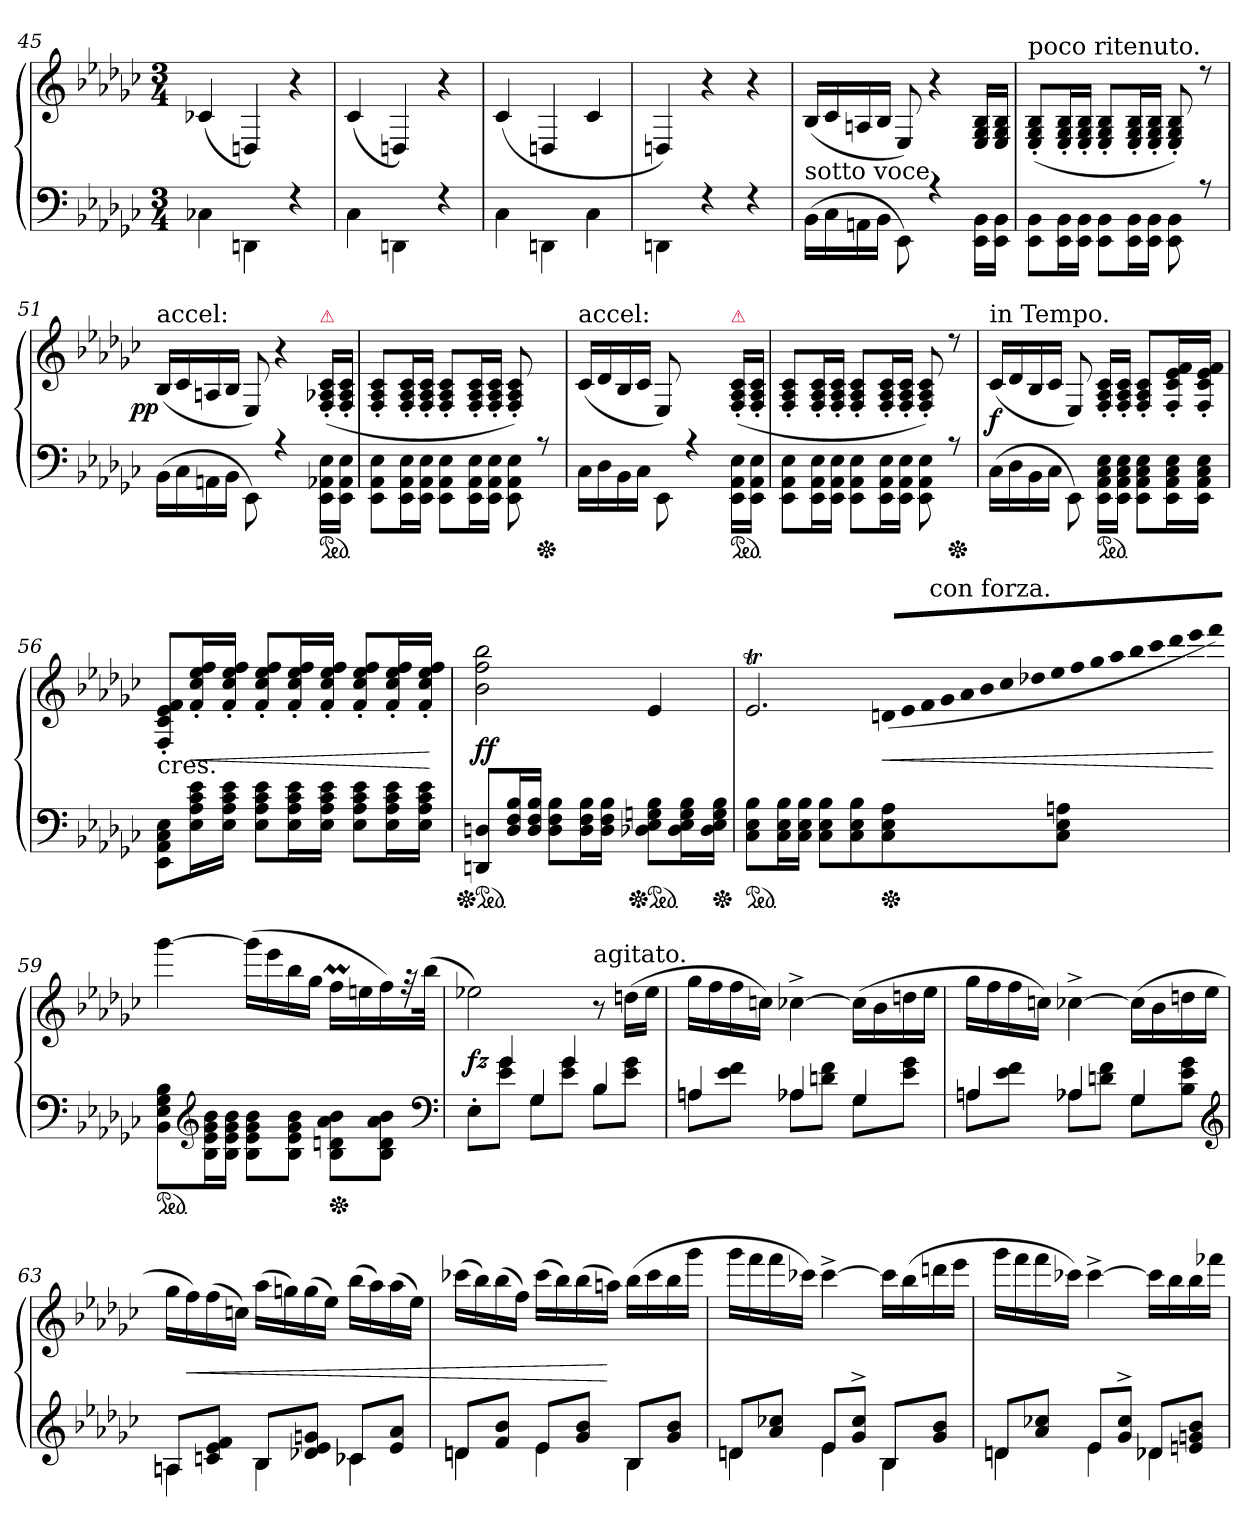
**kern	**kern	**dynam
*part1	*part1	*part1
*staff2	*staff1	*staff1/2
*clefF4	*clefG2	*
*k[b-e-a-d-g-c-]	*k[b-e-a-d-g-c-]	*
*e-:	*e-:	*
*M3/4	*M3/4	*
=45	=45	=45
4C-X\	(>4c-X/	.
4DDn\	4Dn/)	.
4rF	4r	.
=46	=46	=46
4C-\	(>4c-/	.
4DDn\	4Dn/)	.
4rF	4r	.
=47	=47	=47
4C-\	(>4c-/	.
4DDn\	4Dn/	.
4C-\	4c-/	.
=48	=48	=48
4DDn\	4Dn/)	.
4rF	4r	.
4rF	4r	.
=49	=49	=49
!	!LO:TX:b:t=sotto voce	!
(<16BB-\LL	(>16B-/LL	.
16C-\	16c-/	.
16AAn\	16An/	.
16BB-\JJ	16B-/JJ	.
8EE-\)	8E-/)	.
4rA	4r	.
16EE-\ 16BB-\LL	16E-/ 16G-/ 16B-/LL	.
16EE-\ 16BB-\JJ	16E-/ 16G-/ 16B-/JJ	.
=50	=50	=50
!	!LO:TX:a:t=poco ritenuto.	!
8EE-\ 8BB-\L	(>8E-'>/ 8G-'>/ 8B-'>/L	.
16EE-\ 16BB-\L	16E-'>/ 16G-'>/ 16B-'>/L	.
16EE-\ 16BB-\JJ	16E-'>/ 16G-'>/ 16B-'>/JJ	.
8EE-\ 8BB-\L	8E-'>/ 8G-'>/ 8B-'>/L	.
16EE-\ 16BB-\L	16E-'>/ 16G-'>/ 16B-'>/L	.
16EE-\ 16BB-\JJ	16E-'>/ 16G-'>/ 16B-'>/JJ	.
8EE-\ 8BB-\	8E-'>/ 8G-'>/ 8B-'>/)	.
8rA	8rdd	.
=51	=51	=51
!	!LO:TX:a:t=accel&colon;	!
!	!	!LO:DY:rj
(<16BB-\LL	(>16B-/LL	pp
16C-\	16c-/	.
16AAn\	16An/	.
16BB-\JJ	16B-/JJ	.
8EE-\)	8E-/)	.
4rA	4r	.
!	!LO:TX:a:color=crimson:t=⚠	!
*ped	*	*
16EE-\ 16AA-X\ 16E-\LL	(>16F'>/ 16A-X'>/ 16c-'>/LL	.
16EE-\ 16AA-\ 16E-\JJ	16F'>/ 16A-'>/ 16c-'>/JJ	.
=52	=52	=52
8EE-\ 8AA-\ 8E-\L	8F'>/ 8A-'>/ 8c-'>/L	.
16EE-\ 16AA-\ 16E-\L	16F'>/ 16A-'>/ 16c-'>/L	.
16EE-\ 16AA-\ 16E-\JJ	16F'>/ 16A-'>/ 16c-'>/JJ	.
8EE-\ 8AA-\ 8E-\L	8F'>/ 8A-'>/ 8c-'>/L	.
16EE-\ 16AA-\ 16E-\L	16F'>/ 16A-'>/ 16c-'>/L	.
16EE-\ 16AA-\ 16E-\JJ	16F'>/ 16A-'>/ 16c-'>/JJ	.
8EE-\ 8AA-\ 8E-\	8F'>/ 8A-'>/ 8c-'>/)	.
*Xped	*	*
8rA	8rddyy	.
=53	=53	=53
!	!LO:TX:a:t=accel&colon;	!
16C-\LL	(>16c-/LL	.
16D-\	16d-/	.
16BB-\	16B-/	.
16C-\JJ	16c-/JJ	.
8EE-\	8E-/)	.
4rA	4ryy	.
!	!LO:TX:a:color=crimson:t=⚠	!
*ped	*	*
16EE-\ 16AA-\ 16E-\LL	(>16F'>/ 16A-'>/ 16c-'>/LL	.
16EE-\ 16AA-\ 16E-\JJ	16F'>/ 16A-'>/ 16c-'>/JJ	.
=54	=54	=54
8EE-\ 8AA-\ 8E-\L	8F'>/ 8A-'>/ 8c-'>/L	.
16EE-\ 16AA-\ 16E-\L	16F'>/ 16A-'>/ 16c-'>/L	.
16EE-\ 16AA-\ 16E-\JJ	16F'>/ 16A-'>/ 16c-'>/JJ	.
8EE-\ 8AA-\ 8E-\L	8F'>/ 8A-'>/ 8c-'>/L	.
16EE-\ 16AA-\ 16E-\L	16F'>/ 16A-'>/ 16c-'>/L	.
16EE-\ 16AA-\ 16E-\JJ	16F'>/ 16A-'>/ 16c-'>/JJ	.
8EE-\ 8AA-\ 8E-\	8F'>/ 8A-'>/ 8c-'>/)	.
*Xped	*	*
8rA	8rdd	.
=55	=55	=55
!	!LO:TX:a:t=in Tempo.	!
(<16C-\LL	(>16c-/LL	f
16D-\	16d-/	.
16BB-\	16B-/	.
16C-\JJ	16c-/JJ	.
8EE-\)	8E-/)	.
*ped	*	*
16EE-\ 16AA-\ 16C-\ 16E-\LL	16F'>/ 16A-'>/ 16c-'>/LL	.
16EE-\ 16AA-\ 16C-\ 16E-\JJ	16F'>/ 16A-'>/ 16c-'>/JJ	.
8EE-\ 8AA-\ 8C-\ 8E-\L	8F'>/ 8A-'>/ 8c-'>/L	.
16EE-\ 16AA-\ 16C-\ 16E-\L	16F'>/ 16c-'>/ 16e-'>/ 16f'>/L	.
16EE-\ 16AA-\ 16C-\ 16E-\JJ	16F'>/ 16c-'>/ 16e-'>/ 16f'>/JJ	.
=56	=56	=56
!	!LO:TX:c:t=cres.	!
8EE-\ 8AA-\ 8C-\ 8E-\L	8F'>/ 8c-'>/ 8e-'>/ 8f'>/L	.
16E- 16A- 16c- 16e-L	16f'< 16cc-'< 16ee-'< 16ff'<L	<
16E- 16A- 16c- 16e-JJ	16f'< 16cc-'< 16ee-'< 16ff'<JJ	.
8E- 8A- 8c- 8e-L	8f'</ 8cc-'</ 8ee-'</ 8ff'</L	.
16E- 16A- 16c- 16e-L	16f'</ 16cc-'</ 16ee-'</ 16ff'</L	.
16E- 16A- 16c- 16e-JJ	16f'</ 16cc-'</ 16ee-'</ 16ff'</JJ	.
8E- 8A- 8c- 8e-L	8f'</ 8cc-'</ 8ee-'</ 8ff'</L	.
16E- 16A- 16c- 16e-L	16f'</ 16cc-'</ 16ee-'</ 16ff'</L	.
16E- 16A- 16c- 16e-JJ	16f'</ 16cc-'</ 16ee-'</ 16ff'</JJ	.
.	.	[
=57	=57	=57
*Xped	*	*
*ped	*	*
8DDn 8DnL	2b- 2ff 2bb-	ff
16D 16F 16B-L	.	.
16D 16F 16B-JJ	.	.
8D 8F 8B-L	.	.
16D 16F 16B-L	.	.
16D 16F 16B-JJ	.	.
*Xped	*	*
*ped	*	*
8D-X 8E- 8Gn 8B-L	4e-	.
16D- 16E- 16G 16B-L	.	.
*Xped	*	*
16D- 16E- 16G 16B-JJ	.	.
=58	=58	=58
!	!LO:N:vis=2.	!
*ped	*	*
8C- 8E- 8B-L	2e-T	.
16C- 16E- 16B-L	.	.
16C- 16E- 16B-JJ	.	.
8C- 8E- 8B-L	.	.
8C- 8E- 8B-	.	.
*	*Xtuplet	*
!	!LO:N:vis=8	!
*Xped	*	*
8C- 8E- 8A-	(<68dn!/L	<
!	!LO:N:vis=8	!
.	68e-!/	.
!	!LO:N:vis=8	!
.	68f!/	.
!	!LO:TX:a:t=con forza.	!
!	!LO:N:vis=8	!
.	68g-!/	.
!	!LO:N:vis=8	!
.	68a-!/	.
!	!LO:N:vis=8	!
.	68b-!/	.
!	!LO:N:vis=8	!
.	68cc-!/	.
!	!LO:N:vis=8	!
.	68dd-X!/	.
!	!LO:N:vis=8	!
.	68ee-!/	.
8C- 8E- 8AnJ	.	.
!	!LO:N:vis=8	!
.	68ff!/	.
!	!LO:N:vis=8	!
.	68gg-!/	.
!	!LO:N:vis=8	!
.	68aa-!/	.
!	!LO:N:vis=8	!
.	68bb-!/	.
!	!LO:N:vis=8	!
.	68ccc-!/	.
!	!LO:N:vis=8	!
.	68ddd-!/	.
!	!LO:N:vis=8	!
.	68eee-!/	.
!	!LO:N:vis=8	!
.	68fff!/J)	.
.	.	[
=59	=59	=59
!	!	!LO:DY:b=2
*ped	*	*
8BB-\ 8E-\ 8G-\ 8B-\L	[4ggg-	fz fff
*clefG2	*	*
16B-\ 16e-\ 16g-\ 16b-\L	.	.
16B-\ 16e-\ 16g-\ 16b-\JJ	.	.
8B-\ 8e-\ 8g-\ 8b-\L	(>16ggg-LL]	.
.	16eee-	.
8B-\ 8e-\ 8g-\ 8b-\J	16bb-	.
.	16gg-JJ	.
*Xped	*	*
8B-\ 8dn\ 8a-\ 8b-\L	16ffmLL	.
.	16een	.
8B-\ 8d\ 8a-\ 8b-\J	16ff)	.
.	32r	.
.	(>32bb-JJk	.
*clefF4	*	*
=60	=60	=60
*^	*	*
*	*^	*	*
8rgyy	4ryy	8E-'>\L	2ee-X)	fz
4g-	.	8e-\ 8g-\J	.	.
.	4G-/	8G-\L	.	.
4g-	.	8e-\ 8g-\J	.	.
!	!	!	!LO:TX:a:t=agitato.	!
.	4B-/	8B-\L	8r	.
8rbyy	.	8e-\ 8g-\J	(16ddnLL	.
.	.	.	16ee-JJ	.
*	*v	*v	*	*
=61	=61	=61	=61
4An	8AnL	16gg-LL	.
.	.	16ff	.
.	8e- 8fJ	16ff	.
.	.	16ccnJJ)	.
4A-X	8A-XL	[4cc-X^>	.
.	8dn 8fJ	.	.
4G-	8G-L	(16cc-LL]	.
.	.	16b-	.
.	8e- 8g-J	16ddn	.
.	.	16ee-JJ	.
=62	=62	=62	=62
4An	8AnL	16gg-LL	.
.	.	16ff	.
.	8e- 8fJ	16ff	.
.	.	16ccnJJ)	.
4A-X	8A-XL	[4cc-X^>	.
.	8dn 8fJ	.	.
4G-	8G-L	(16cc-LL]	.
.	.	16b-	.
.	8B- 8e- 8g-J	16ddn	.
.	.	16ee-JJ	.
*clefG2	*	*	*
=63	=63	=63	=63
8AnL	4An	16gg-LL	.
.	.	16ff)	<
8cn 8e- 8fJ	.	(16ff	.
.	.	16ccnJJ)	.
8B-L	4B-	(16aa-LL	.
.	.	16ggn)	.
8d-X 8e- 8gnJ	.	(16gg	.
.	.	16ee-JJ)	.
8c-XL	4c-X	(16bb-LL	.
.	.	16aa-)	.
8e- 8a-J	.	(16aa-	.
.	.	16ee-JJ)	.
=64	=64	=64	=64
8dnL	4dn	(16ccc-XLL	.
.	.	16bb-)	.
8f 8b-J	.	(16bb-	.
.	.	16ffJJ)	.
8e-L	4e-	(16ccc-LL	.
.	.	16bb-)	.
8g- 8b-J	.	(16bb-	.
.	.	16aanJJ)	[
8B-L	4B-	(16bb-LL	.
.	.	16ccc-	.
8g- 8b-J	.	16bb-	.
.	.	16ggg-JJ	.
=65	=65	=65	=65
8dnL	4dn	16ggg-LL	.
.	.	16fff	.
8a- 8cc-XJ	.	16fff	.
.	.	16ccc-XJJ)	.
8e-L	4e-	[4ccc-^<	.
8g-^> 8cc-^>J	.	.	.
8B-L	4B-	16ccc-LL]	.
.	.	(16bb-	.
8g- 8b-J	.	16dddn	.
.	.	16eee-JJ	.
=66	=66	=66	=66
8dnL	4dn	16ggg-LL	.
.	.	16fff	.
8a- 8cc-XJ	.	16fff	.
.	.	16ccc-XJJ)	.
8e-L	4e-	[4ccc-^<	.
8g-^> 8cc-^>J	.	.	.
8d-XL	4d-X	16ccc-LL]	.
.	.	16bb-	.
8en 8gn 8b-J	.	16bb-	.
.	.	16fff-XJJ	.
*v	*v	*	*
=	=	=
*-	*-	*-
